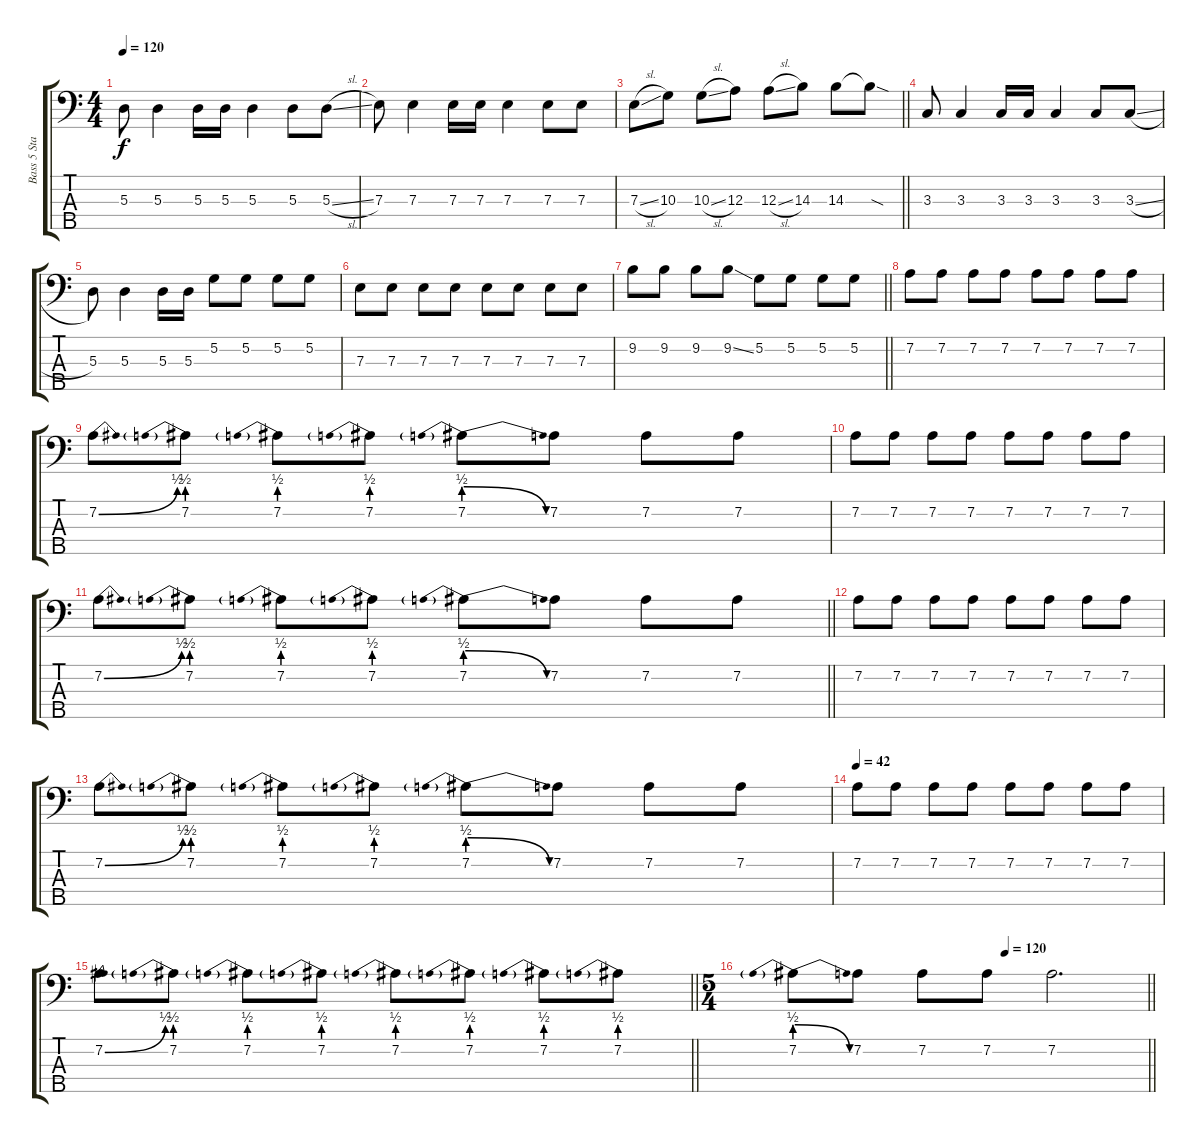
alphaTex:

\track ("Bass 5 Standard" "Bass 5 Sta") {instrument electricbassfinger}
\staff {score tabs}
\tuning (G2 D2 A1 E1 B0) {hide}
\ts (4 4)
\tempo 120
\clef f4
\ks c
5.3.8{dy f} 5.3.4 5.3.16 5.3.16 5.3.4 5.3.8 5.3{sl}.8 |
7.3.8 7.3.4 7.3.16 7.3.16 7.3.4 7.3.8 7.3.8 |
\barLineRight lightlight
7.3{sl}.8 10.3.8 10.3{sl}.8 12.3.8 12.3{sl}.8 14.3.8 14.3.8 14.3{sod t}.8 |
3.3.8 3.3.4 3.3.16 3.3.16 3.3.4 3.3.8 3.3{sl}.8 |
5.3.8 5.3.4 5.3.16 5.3.16 5.2.8 5.2.8 5.2.8 5.2.8 |
7.3.8 7.3.8 7.3.8 7.3.8 7.3.8 7.3.8 7.3.8 7.3.8 |
\barLineRight lightlight
9.2.8 9.2.8 9.2.8 9.2{ss}.8 5.2.8 5.2.8 5.2.8 5.2.8 |
\section ("" "")
7.2.8 7.2.8 7.2.8 7.2.8 7.2.8 7.2.8 7.2.8 7.2.8 |
7.2{be (bend 0 0 60 2)}.8 7.2{be (prebend 0 2 60 2)}.8 7.2{be (prebend 0 2 60 2)}.8 7.2{be (prebend 0 2 60 2)}.8 7.2{be (prebendrelease 0 2 60 0)}.8 7.2.8 7.2.8 7.2.8 |
7.2.8 7.2.8 7.2.8 7.2.8 7.2.8 7.2.8 7.2.8 7.2.8 |
\barLineRight lightlight
7.2{be (bend 0 0 60 2)}.8 7.2{be (prebend 0 2 60 2)}.8 7.2{be (prebend 0 2 60 2)}.8 7.2{be (prebend 0 2 60 2)}.8 7.2{be (prebendrelease 0 2 60 0)}.8 7.2.8 7.2.8 7.2.8 |
7.2.8 7.2.8 7.2.8 7.2.8 7.2.8 7.2.8 7.2.8 7.2.8 |
7.2{be (bend 0 0 60 2)}.8 7.2{be (prebend 0 2 60 2)}.8 7.2{be (prebend 0 2 60 2)}.8 7.2{be (prebend 0 2 60 2)}.8 7.2{be (prebendrelease 0 2 60 0)}.8 7.2.8 7.2.8 7.2.8 |
\tempo 42
7.2.8 7.2.8 7.2.8 7.2.8 7.2.8 7.2.8 7.2.8 7.2.8 |
\barLineRight lightlight
7.2{be (bend 0 0 60 2)}.8 7.2{be (prebend 0 2 60 2)}.8 7.2{be (prebend 0 2 60 2)}.8 7.2{be (prebend 0 2 60 2)}.8 7.2{be (prebend 0 2 60 2)}.8 7.2{be (prebend 0 2 60 2)}.8 7.2{be (prebend 0 2 60 2)}.8 7.2{be (prebend 0 2 60 2)}.8 |
\ts (5 4)
\tempo (120 0.6)
\barLineRight lightlight
7.2{be (prebendrelease 0 2 60 0)}.8 7.2.8 7.2.8 7.2.8 7.2.2{d}
